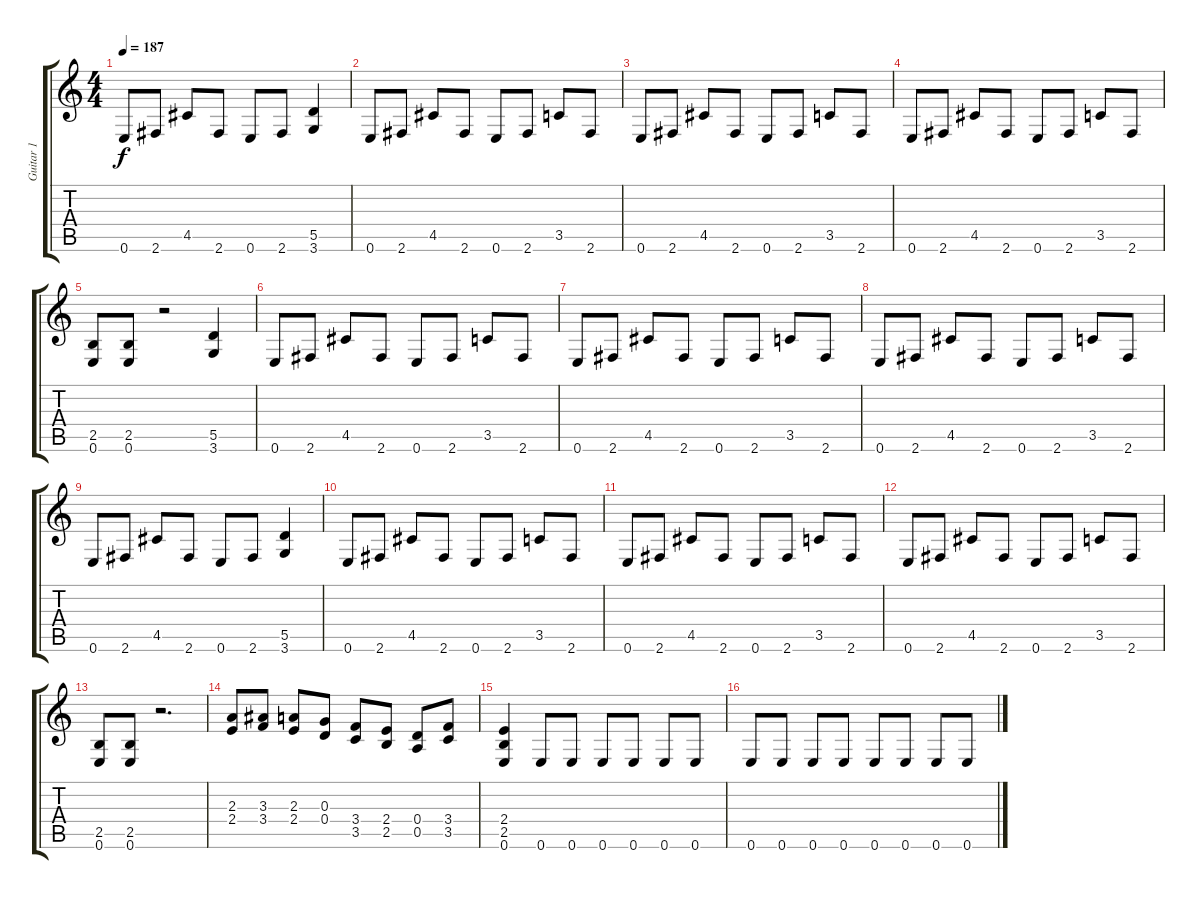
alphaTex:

\track ("Guitar 1" "Guitar 1") {instrument distortionguitar}
\staff {score tabs}
\tuning (E4 B3 G3 D3 A2 E2) {hide}
\ts (4 4)
\tempo 187
\clef g2
\ks c
0.6.8{dy f} 2.6.8 4.5.8 2.6.8 0.6.8 2.6.8 (5.5 3.6).4 |
0.6.8 2.6.8 4.5.8 2.6.8 0.6.8 2.6.8 3.5.8 2.6.8 |
0.6.8 2.6.8 4.5.8 2.6.8 0.6.8 2.6.8 3.5.8 2.6.8 |
0.6.8 2.6.8 4.5.8 2.6.8 0.6.8 2.6.8 3.5.8 2.6.8 |
(2.5 0.6).8 (2.5 0.6).8 r.2 (5.5 3.6).4 |
0.6.8 2.6.8 4.5.8 2.6.8 0.6.8 2.6.8 3.5.8 2.6.8 |
0.6.8 2.6.8 4.5.8 2.6.8 0.6.8 2.6.8 3.5.8 2.6.8 |
0.6.8 2.6.8 4.5.8 2.6.8 0.6.8 2.6.8 3.5.8 2.6.8 |
0.6.8 2.6.8 4.5.8 2.6.8 0.6.8 2.6.8 (5.5 3.6).4 |
0.6.8 2.6.8 4.5.8 2.6.8 0.6.8 2.6.8 3.5.8 2.6.8 |
0.6.8 2.6.8 4.5.8 2.6.8 0.6.8 2.6.8 3.5.8 2.6.8 |
0.6.8 2.6.8 4.5.8 2.6.8 0.6.8 2.6.8 3.5.8 2.6.8 |
(2.5 0.6).8 (2.5 0.6).8 r.2{d} |
(2.3 2.4).8 (3.3 3.4).8 (2.3 2.4).8 (0.3 0.4).8 (3.4 3.5).8 (2.4 2.5).8 (0.4 0.5).8 (3.4 3.5).8 |
(2.4 2.5 0.6).4 0.6.8 0.6.8 0.6.8 0.6.8 0.6.8 0.6.8 |
0.6.8 0.6.8 0.6.8 0.6.8 0.6.8 0.6.8 0.6.8 0.6.8
